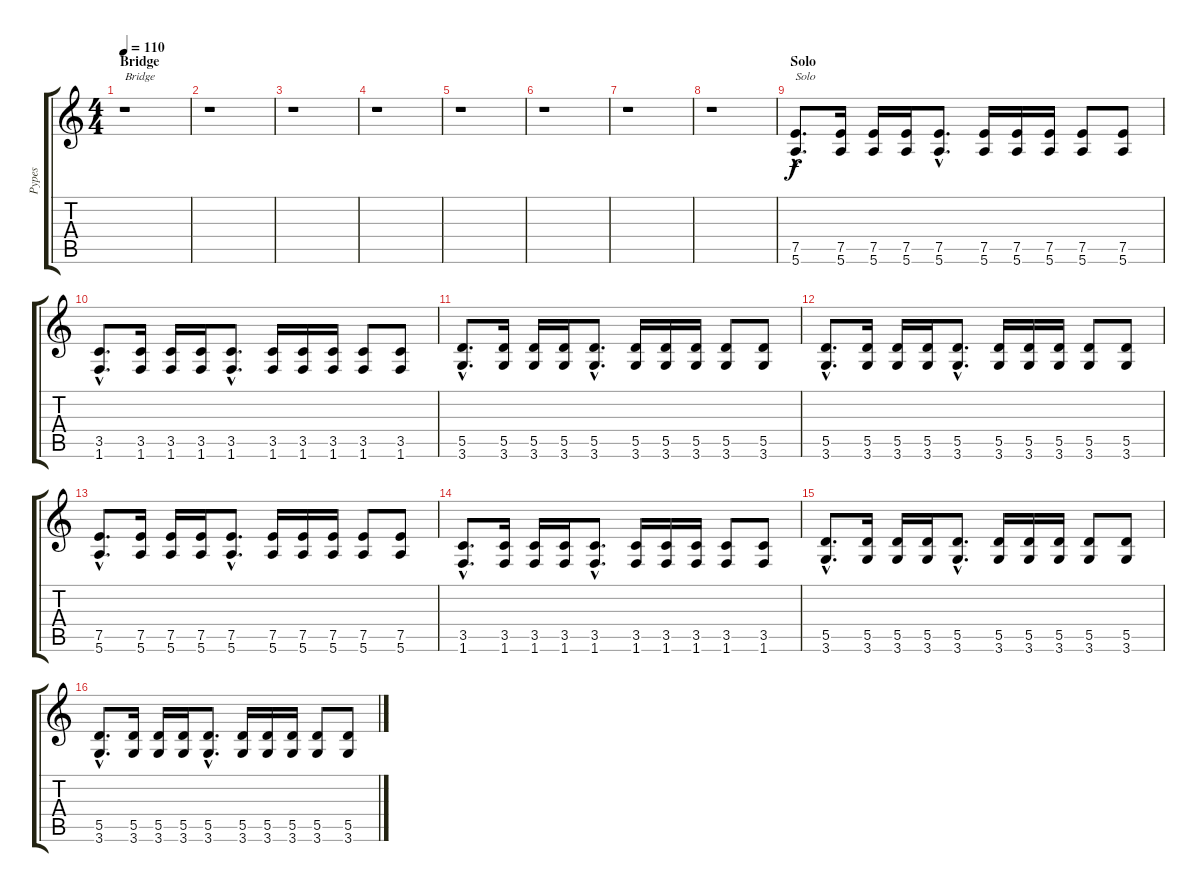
\track ("Pypes" "Pypes") {instrument distortionguitar}
\staff {score tabs}
\tuning (E4 B3 G3 D3 A2 E2) {hide}
\ts (4 4)
\section ("" "Bridge")
\tempo 110
\clef g2
\ks c
r.1{txt "Bridge" dy f} |
r.1 |
r.1 |
r.1 |
r.1 |
r.1 |
r.1 |
r.1 |
\section ("" "Solo")
(7.5{hac} 5.6{hac}).8{d txt "Solo"} (7.5 5.6).16 (7.5 5.6).16 (7.5 5.6).16 (7.5{hac} 5.6{hac}).8{d} (7.5 5.6).16 (7.5 5.6).16 (7.5 5.6).16 (7.5 5.6).8 (7.5 5.6).8 |
(3.5{hac} 1.6{hac}).8{d} (3.5 1.6).16 (3.5 1.6).16 (3.5 1.6).16 (3.5{hac} 1.6{hac}).8{d} (3.5 1.6).16 (3.5 1.6).16 (3.5 1.6).16 (3.5 1.6).8 (3.5 1.6).8 |
(5.5{hac} 3.6{hac}).8{d} (5.5 3.6).16 (5.5 3.6).16 (5.5 3.6).16 (5.5{hac} 3.6{hac}).8{d} (5.5 3.6).16 (5.5 3.6).16 (5.5 3.6).16 (5.5 3.6).8 (5.5 3.6).8 |
(5.5{hac} 3.6{hac}).8{d} (5.5 3.6).16 (5.5 3.6).16 (5.5 3.6).16 (5.5{hac} 3.6{hac}).8{d} (5.5 3.6).16 (5.5 3.6).16 (5.5 3.6).16 (5.5 3.6).8 (5.5 3.6).8 |
(7.5{hac} 5.6{hac}).8{d} (7.5 5.6).16 (7.5 5.6).16 (7.5 5.6).16 (7.5{hac} 5.6{hac}).8{d} (7.5 5.6).16 (7.5 5.6).16 (7.5 5.6).16 (7.5 5.6).8 (7.5 5.6).8 |
(3.5{hac} 1.6{hac}).8{d} (3.5 1.6).16 (3.5 1.6).16 (3.5 1.6).16 (3.5{hac} 1.6{hac}).8{d} (3.5 1.6).16 (3.5 1.6).16 (3.5 1.6).16 (3.5 1.6).8 (3.5 1.6).8 |
(5.5{hac} 3.6{hac}).8{d} (5.5 3.6).16 (5.5 3.6).16 (5.5 3.6).16 (5.5{hac} 3.6{hac}).8{d} (5.5 3.6).16 (5.5 3.6).16 (5.5 3.6).16 (5.5 3.6).8 (5.5 3.6).8 |
(5.5{hac} 3.6{hac}).8{d} (5.5 3.6).16 (5.5 3.6).16 (5.5 3.6).16 (5.5{hac} 3.6{hac}).8{d} (5.5 3.6).16 (5.5 3.6).16 (5.5 3.6).16 (5.5 3.6).8 (5.5 3.6).8
